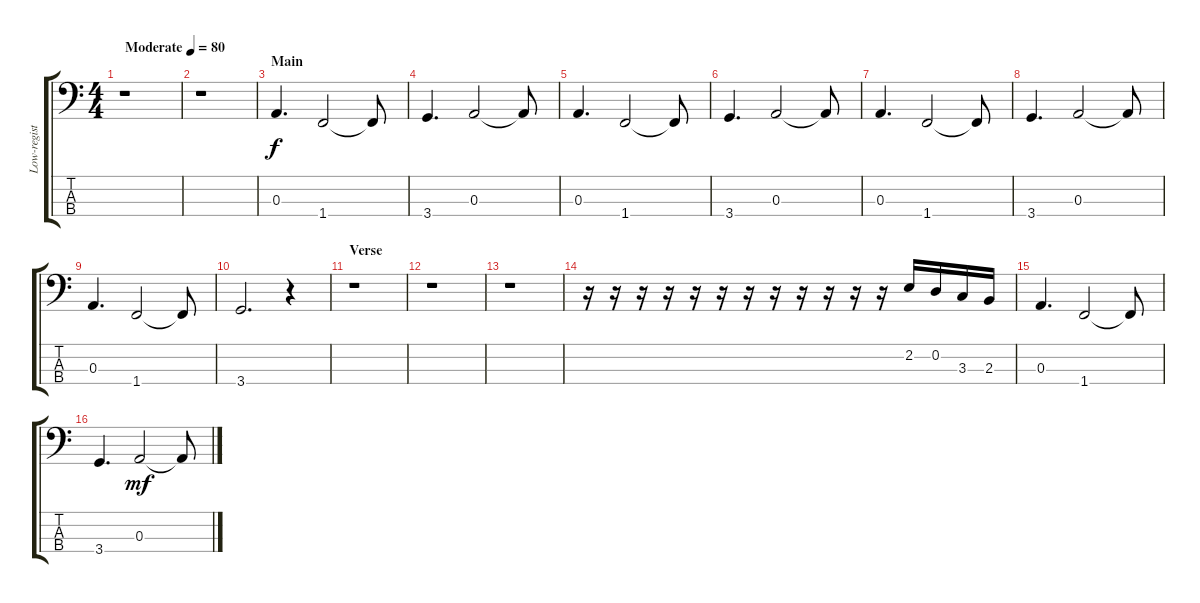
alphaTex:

\track ("Low-register Strings" "Low-regist") {instrument electricbasspick}
\staff {score tabs}
\tuning (G2 D2 A1 E1) {hide}
\ts (4 4)
\tempo (80 "Moderate")
\clef f4
\ks c
r.1{dy f instrument electricbasspick} |
r.1 |
\section ("" "Main")
0.3.4{d} 1.4.2 1.4{t}.8 |
3.4.4{d} 0.3.2 0.3{t}.8 |
0.3.4{d} 1.4.2 1.4{t}.8 |
3.4.4{d} 0.3.2 0.3{t}.8 |
0.3.4{d} 1.4.2 1.4{t}.8 |
3.4.4{d} 0.3.2 0.3{t}.8 |
0.3.4{d} 1.4.2 1.4{t}.8 |
3.4.2{d} r.4 |
\section ("" "Verse")
r.1 |
r.1 |
r.1 |
r.16 r.16 r.16 r.16 r.16 r.16 r.16 r.16 r.16 r.16 r.16 r.16 2.2.16 0.2.16 3.3.16 2.3.16 |
0.3.4{d} 1.4.2 1.4{t}.8 |
3.4.4{d} 0.3.2{dy mf} 0.3{t}.8
